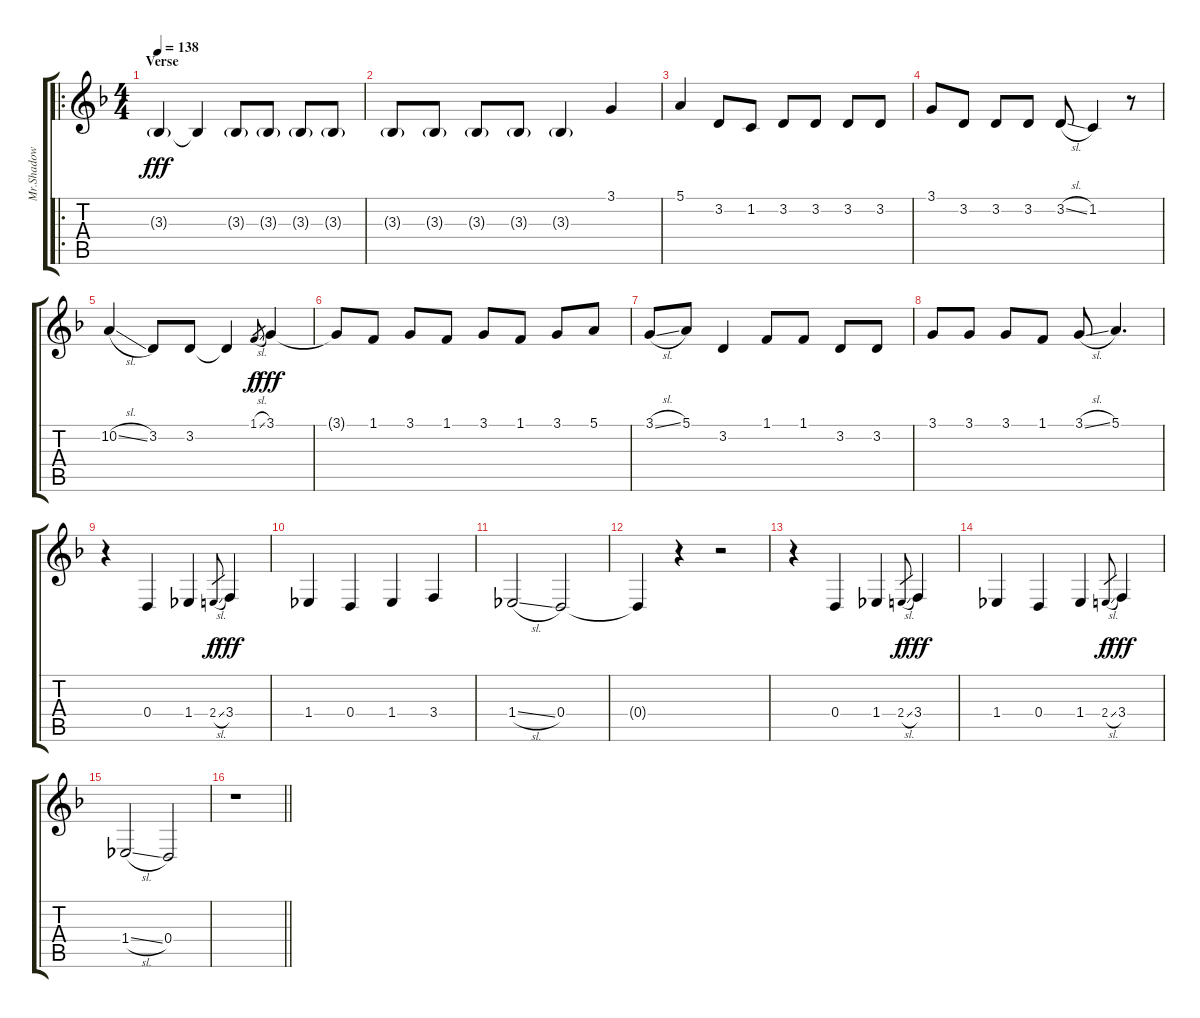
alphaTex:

\track ("Mr.Shadow [Vocal]" "Mr.Shadow ") {instrument tenorsax}
\staff {score tabs}
\tuning (E4 B3 G3 D3 A2 D2) {hide}
\ro
\ts (4 4)
\section ("" "Verse")
\tempo 138
\clef g2
\ks f
3.3{g}.4{dy fff} 3.3{t}.4 3.3{g}.8 3.3{g}.8 3.3{g}.8 3.3{g}.8 |
3.3{g}.8 3.3{g}.8 3.3{g}.8 3.3{g}.8 3.3{g}.4 3.1.4 |
5.1.4 3.2.8 1.2.8 3.2.8 3.2.8 3.2.8 3.2.8 |
3.1.8 3.2.8 3.2.8 3.2.8 3.2{sl}.8 1.2.4 r.8 |
10.2{sl}.4 3.2.8 3.2.8 3.2{t}.4 1.1{sl}.8{gr dy f} 3.1.4{dy fff} |
3.1{t}.8 1.1.8 3.1.8 1.1.8 3.1.8 1.1.8 3.1.8 5.1.8 |
3.1{sl}.8 5.1.8 3.2.4 1.1.8 1.1.8 3.2.8 3.2.8 |
3.1.8 3.1.8 3.1.8 1.1.8 3.1{sl}.8 5.1.4{d} |
r.4 0.4.4 1.4.4 2.4{sl}.8{gr dy f} 3.4.4{dy fff} |
1.4.4 0.4.4 1.4.4 3.4.4 |
1.4{sl}.2 0.4.2 |
0.4{t}.4 r.4 r.2 |
r.4 0.4.4 1.4.4 2.4{sl}.8{gr dy f} 3.4.4{dy fff} |
1.4.4 0.4.4 1.4.4 2.4{sl}.8{gr dy f} 3.4.4{dy fff} |
1.4{sl}.2 0.4.2 |
\barLineRight lightlight
r.1
